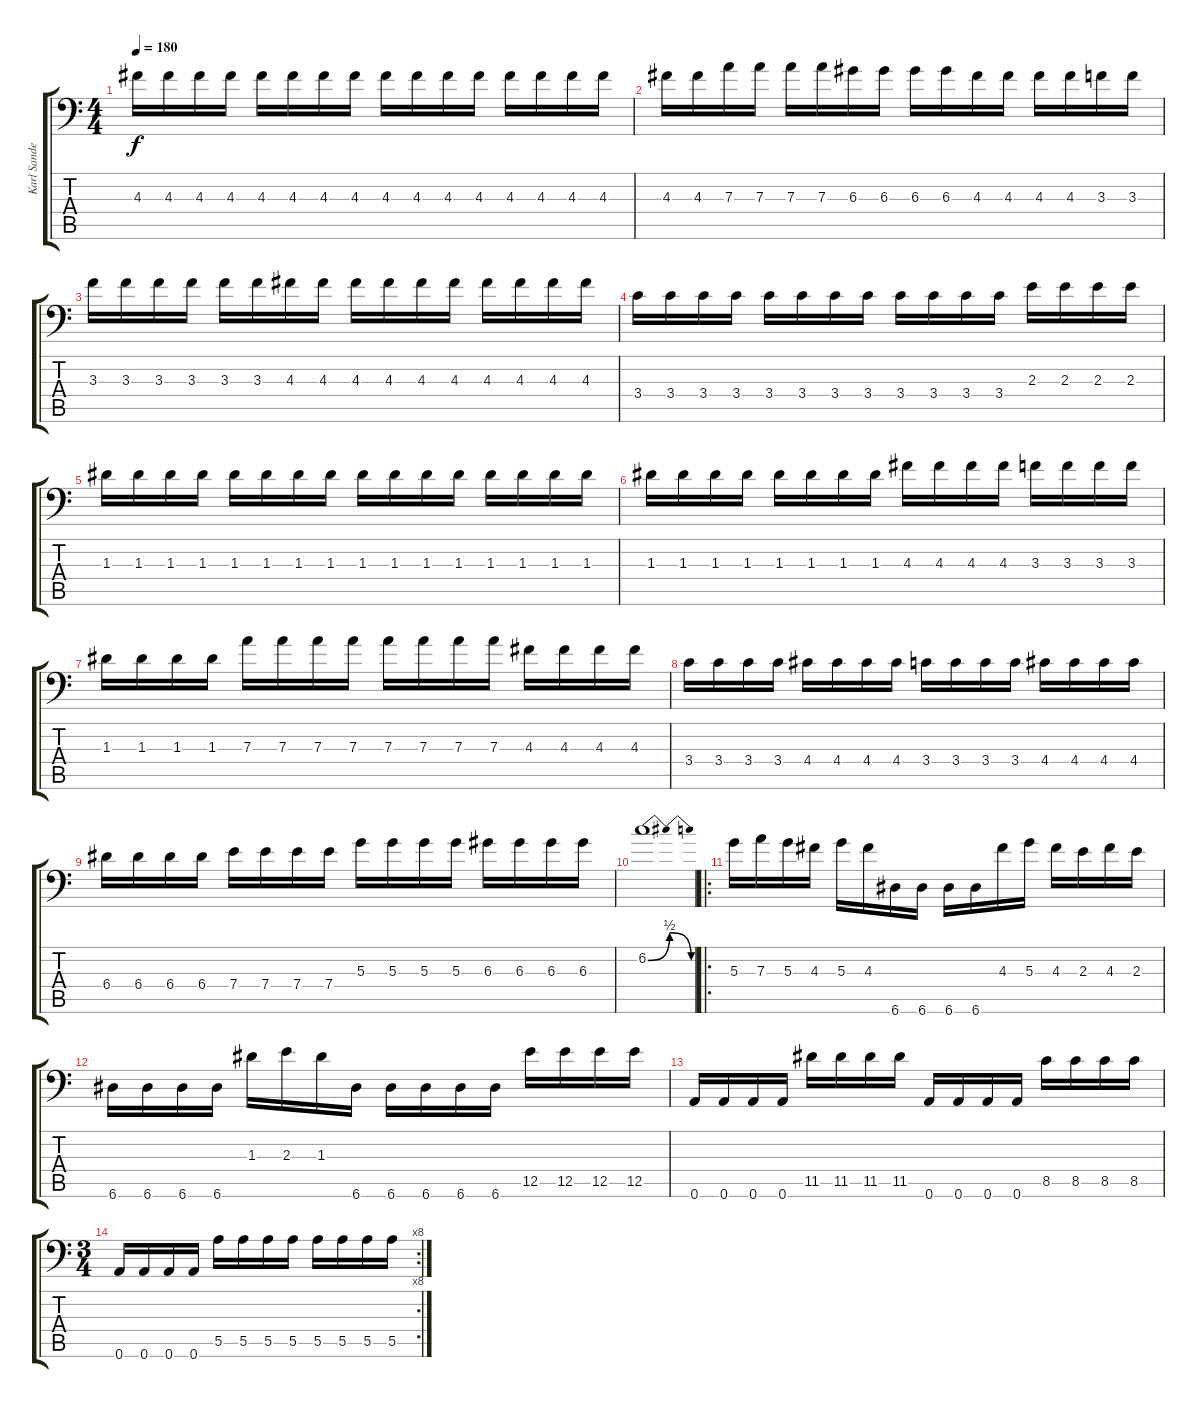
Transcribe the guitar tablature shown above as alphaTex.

\track ("Karl Sanders" "Karl Sande") {instrument distortionguitar}
\staff {score tabs}
\tuning (B3 Gb3 D3 A2 E2 A1) {hide}
\ts (4 4)
\tempo 180
\clef f4
\ks c
4.3.16{dy f} 4.3.16 4.3.16 4.3.16 4.3.16 4.3.16 4.3.16 4.3.16 4.3.16 4.3.16 4.3.16 4.3.16 4.3.16 4.3.16 4.3.16 4.3.16 |
4.3.16 4.3.16 7.3.16 7.3.16 7.3.16 7.3.16 6.3.16 6.3.16 6.3.16 6.3.16 4.3.16 4.3.16 4.3.16 4.3.16 3.3.16 3.3.16 |
3.3.16 3.3.16 3.3.16 3.3.16 3.3.16 3.3.16 4.3.16 4.3.16 4.3.16 4.3.16 4.3.16 4.3.16 4.3.16 4.3.16 4.3.16 4.3.16 |
3.4.16 3.4.16 3.4.16 3.4.16 3.4.16 3.4.16 3.4.16 3.4.16 3.4.16 3.4.16 3.4.16 3.4.16 2.3.16 2.3.16 2.3.16 2.3.16 |
1.3.16 1.3.16 1.3.16 1.3.16 1.3.16 1.3.16 1.3.16 1.3.16 1.3.16 1.3.16 1.3.16 1.3.16 1.3.16 1.3.16 1.3.16 1.3.16 |
1.3.16 1.3.16 1.3.16 1.3.16 1.3.16 1.3.16 1.3.16 1.3.16 4.3.16 4.3.16 4.3.16 4.3.16 3.3.16 3.3.16 3.3.16 3.3.16 |
1.3.16 1.3.16 1.3.16 1.3.16 7.3.16 7.3.16 7.3.16 7.3.16 7.3.16 7.3.16 7.3.16 7.3.16 4.3.16 4.3.16 4.3.16 4.3.16 |
3.4.16 3.4.16 3.4.16 3.4.16 4.4.16 4.4.16 4.4.16 4.4.16 3.4.16 3.4.16 3.4.16 3.4.16 4.4.16 4.4.16 4.4.16 4.4.16 |
6.4.16 6.4.16 6.4.16 6.4.16 7.4.16 7.4.16 7.4.16 7.4.16 5.3.16 5.3.16 5.3.16 5.3.16 6.3.16 6.3.16 6.3.16 6.3.16 |
6.2{be (bendrelease 0 0 30 2 30 2 60 0)}.1 |
\ro
5.3.16 7.3.16 5.3.16 4.3.16 5.3.16 4.3.16 6.6.16 6.6.16 6.6.16 6.6.16 4.3.16 5.3.16 4.3.16 2.3.16 4.3.16 2.3.16 |
6.6.16 6.6.16 6.6.16 6.6.16 1.3.16 2.3.16 1.3.16 6.6.16 6.6.16 6.6.16 6.6.16 6.6.16 12.5.16 12.5.16 12.5.16 12.5.16 |
0.6.16 0.6.16 0.6.16 0.6.16 11.5.16 11.5.16 11.5.16 11.5.16 0.6.16 0.6.16 0.6.16 0.6.16 8.5.16 8.5.16 8.5.16 8.5.16 |
\rc 8
\ts (3 4)
0.6.16 0.6.16 0.6.16 0.6.16 5.5.16 5.5.16 5.5.16 5.5.16 5.5.16 5.5.16 5.5.16 5.5.16
